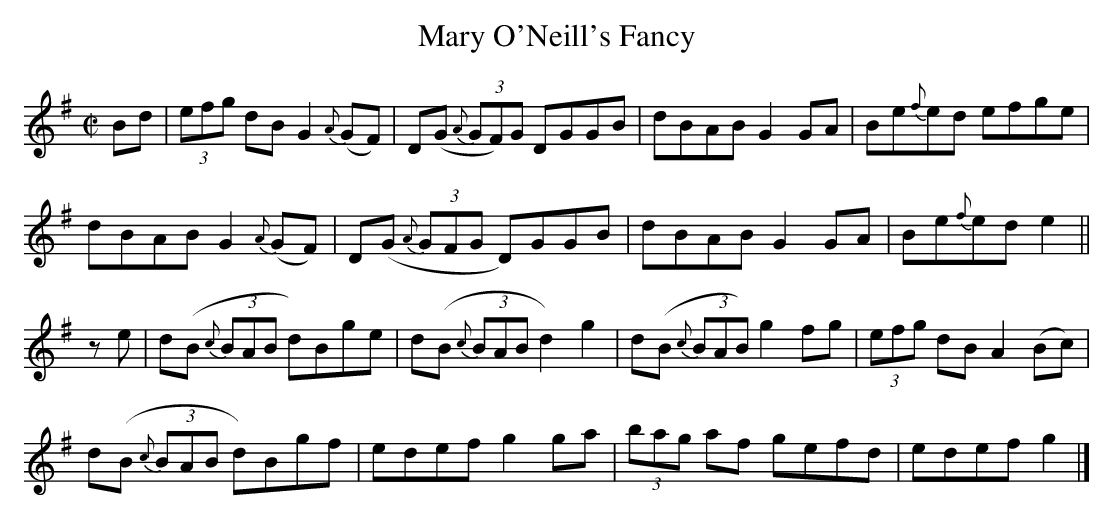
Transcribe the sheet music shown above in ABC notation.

X:1
T: Mary O'Neill's Fancy
M: C|
L: 1/8
K: G
Bd|(3efg dBG2{A}(GF)|D(G {A}(3GF)G DGGB|dBABG2GA|Be{f}ed efge|
dBABG2{A}(GF)|D(G {A}(3GFG D)GGB|dBABG2GA|Be{f}ede2||
ze|d(B {c}(3BAB d)Bge|d(B {c}(3BABd2)g2|d(B {c}(3BAB)g2fg|(3efg dBA2(Bc)|
d(B {c}(3BAB d)Bgf|edefg2ga|(3bag af gefd|edefg2|]
